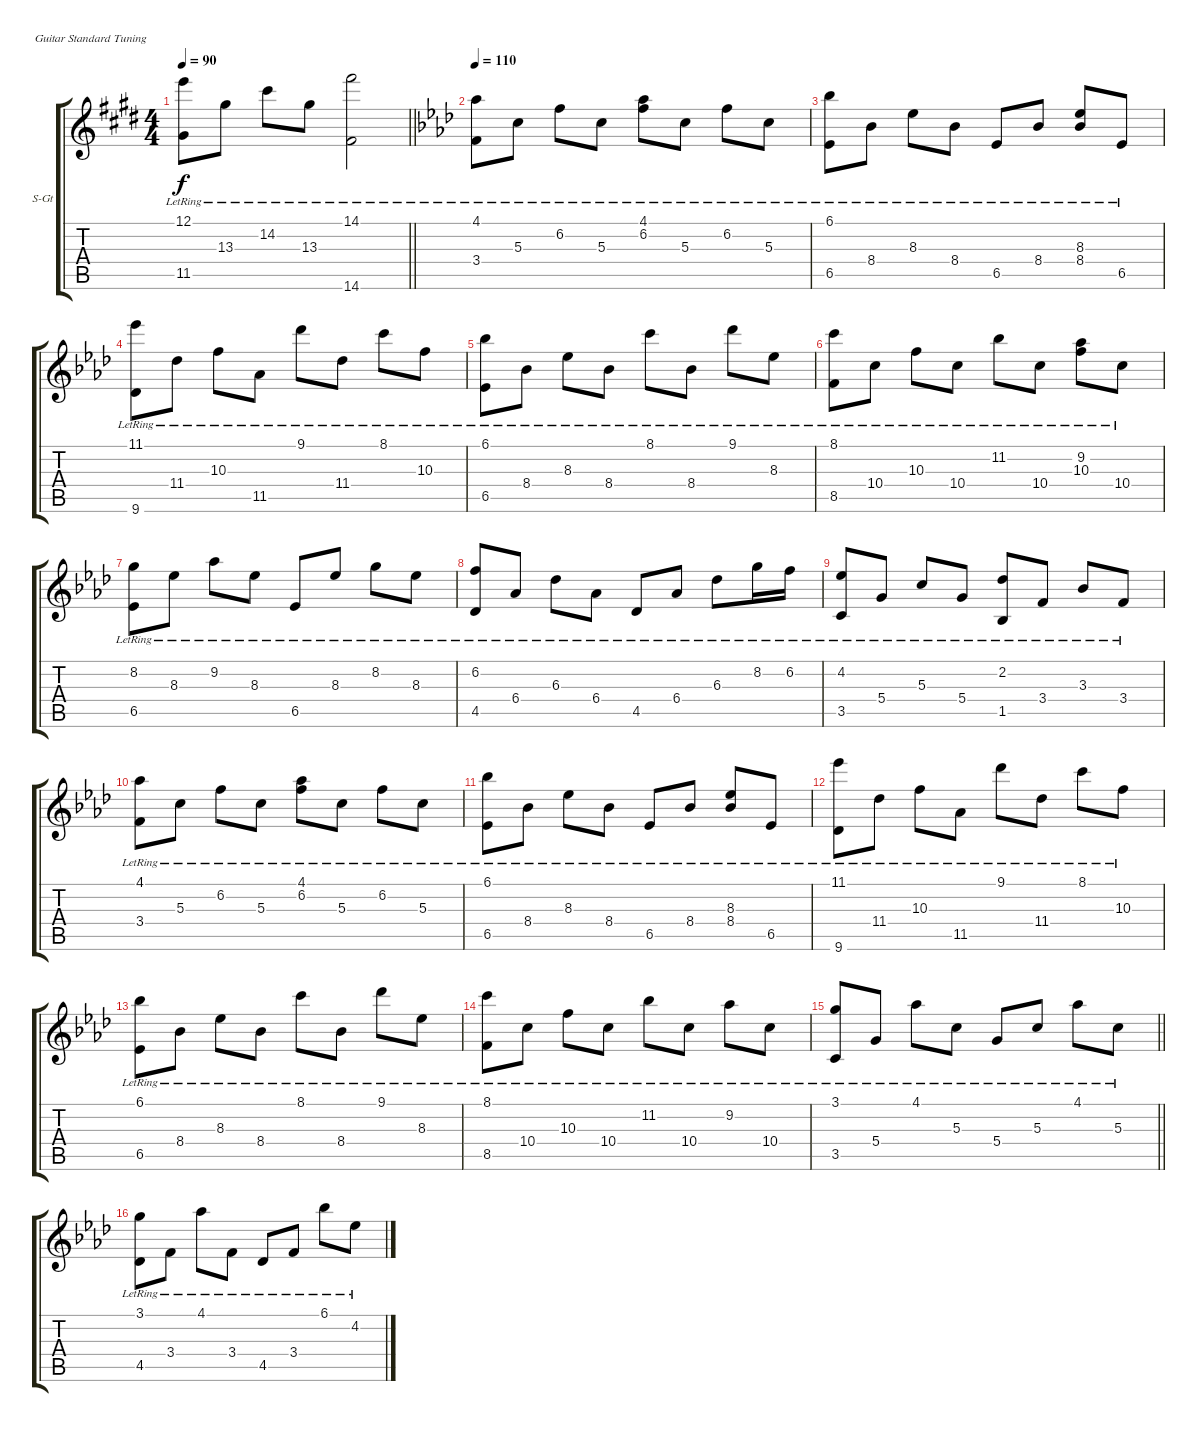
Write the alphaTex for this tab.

\bracketExtendMode groupsimilarinstruments
\firstSystemTrackNameOrientation horizontal
\otherSystemsTrackNameOrientation horizontal
\track ("Àêóñòèêà" "S-Gt") {instrument acousticguitarsteel}
\staff {score tabs}
\tuning (E4 B3 G3 D3 A2 E2)
\ts (4 4)
\tempo 90
\clef g2
\barLineRight lightlight
\ks e
(12.1{lr} 11.5{lr}).8{dy f} 13.3{lr}.8 14.2{lr}.8 13.3{lr}.8 (14.1{lr} 14.6{lr}).2 |
\section ("" "")
\tempo 110
\ks ab
(4.1{lr} 3.4{lr}).8 5.3{lr}.8 6.2{lr}.8 5.3{lr}.8 (4.1{lr} 6.2{lr}).8 5.3{lr}.8 6.2{lr}.8 5.3{lr}.8 |
(6.1{lr} 6.5{lr}).8 8.4{lr}.8 8.3{lr}.8 8.4{lr}.8 6.5{lr}.8 8.4{lr}.8 (8.3{lr} 8.4{lr}).8 6.5{lr}.8 |
(11.1{lr} 9.6{lr}).8 11.4{lr}.8 10.3{lr}.8 11.5{lr}.8 9.1{lr}.8 11.4{lr}.8 8.1{lr}.8 10.3{lr}.8 |
(6.1{lr} 6.5{lr}).8 8.4{lr}.8 8.3{lr}.8 8.4{lr}.8 8.1{lr}.8 8.4{lr}.8 9.1{lr}.8 8.3{lr}.8 |
(8.1{lr} 8.5{lr}).8 10.4{lr}.8 10.3{lr}.8 10.4{lr}.8 11.2{lr}.8 10.4{lr}.8 (9.2{lr} 10.3{lr}).8 10.4{lr}.8 |
(8.2{lr} 6.5{lr}).8 8.3{lr}.8 9.2{lr}.8 8.3{lr}.8 6.5{lr}.8 8.3{lr}.8 8.2{lr}.8 8.3{lr}.8 |
(6.2{lr} 4.5{lr}).8 6.4{lr}.8 6.3{lr}.8 6.4{lr}.8 4.5{lr}.8 6.4{lr}.8 6.3{lr}.8 8.2{lr}.16 6.2{lr}.16 |
(4.2{lr} 3.5{lr}).8 5.4{lr}.8 5.3{lr}.8 5.4{lr}.8 (2.2{lr} 1.5{lr}).8 3.4{lr}.8 3.3{lr}.8 3.4{lr}.8 |
(4.1{lr} 3.4{lr}).8 5.3{lr}.8 6.2{lr}.8 5.3{lr}.8 (4.1{lr} 6.2{lr}).8 5.3{lr}.8 6.2{lr}.8 5.3{lr}.8 |
(6.1{lr} 6.5{lr}).8 8.4{lr}.8 8.3{lr}.8 8.4{lr}.8 6.5{lr}.8 8.4{lr}.8 (8.3{lr} 8.4{lr}).8 6.5{lr}.8 |
(11.1{lr} 9.6{lr}).8 11.4{lr}.8 10.3{lr}.8 11.5{lr}.8 9.1{lr}.8 11.4{lr}.8 8.1{lr}.8 10.3{lr}.8 |
(6.1{lr} 6.5{lr}).8 8.4{lr}.8 8.3{lr}.8 8.4{lr}.8 8.1{lr}.8 8.4{lr}.8 9.1{lr}.8 8.3{lr}.8 |
(8.1{lr} 8.5{lr}).8 10.4{lr}.8 10.3{lr}.8 10.4{lr}.8 11.2{lr}.8 10.4{lr}.8 9.2{lr}.8 10.4{lr}.8 |
\barLineRight lightlight
(3.1{lr} 3.5{lr}).8 5.4{lr}.8 4.1{lr}.8 5.3{lr}.8 5.4{lr}.8 5.3{lr}.8 4.1{lr}.8 5.3{lr}.8 |
\section ("" "")
(4.5{lr} 3.1{lr}).8 3.4{lr}.8 4.1{lr}.8 3.4{lr}.8 4.5{lr}.8 3.4{lr}.8 6.1{lr}.8 4.2{lr}.8
